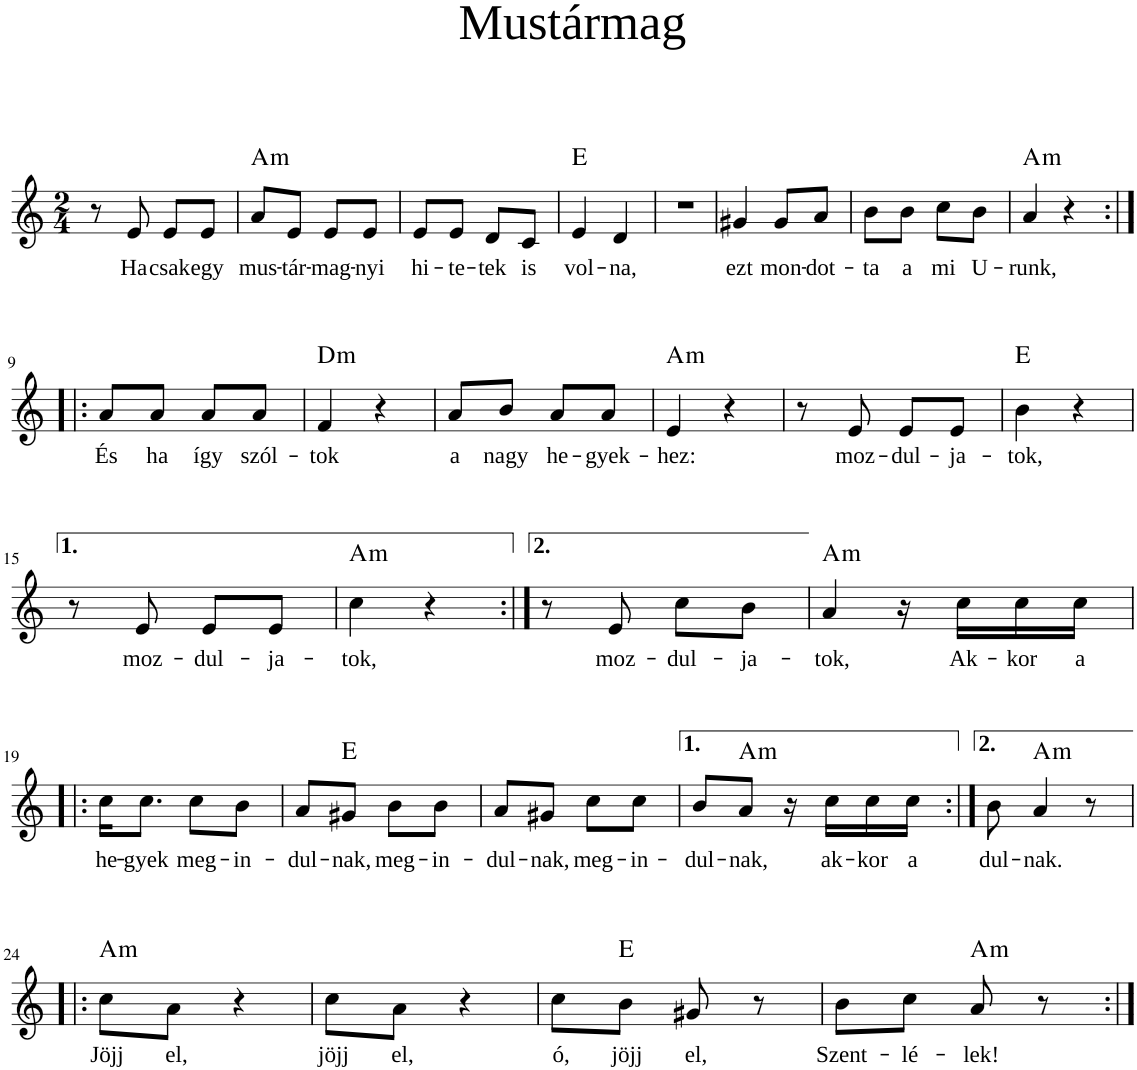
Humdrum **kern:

**kern	**text	**harte
*part1	*part1	*part1
*staff1	*staff1	*
*I"Voice	*	*
*clefG2	*	*
*k[]	*	*
*M2/4	*	*
=1	=1	=1
8r	.	.
!	!LO:LY:b	!
8e/	Ha	.
!	!LO:LY:b	!
8e/L	csak	.
!	!LO:LY:b	!
8e/J	egy	.
=2	=2	=2
!	!LO:LY:b	!LO:H:kt=m
8a/L	mus-	A:min
!	!LO:LY:b	!
8e/J	-tár-	.
!	!LO:LY:b	!
8e/L	-mag-	.
!	!LO:LY:b	!
8e/J	-nyi	.
=3	=3	=3
!	!LO:LY:b	!
8e/L	hi-	.
!	!LO:LY:b	!
8e/J	-te-	.
!	!LO:LY:b	!
8d/L	-tek	.
!	!LO:LY:b	!
8c/J	is	.
=4	=4	=4
!	!LO:LY:b	!
4e/	vol-	E:maj
!	!LO:LY:b	!
4d/	-na,	.
=5	=5	=5
2r	.	.
=6	=6	=6
!	!LO:LY:b	!
4g#X/	ezt	.
!	!LO:LY:b	!
8g#/L	mon-	.
!	!LO:LY:b	!
8a/J	-dot-	.
=7	=7	=7
!	!LO:LY:b	!
8b\L	-ta	.
!	!LO:LY:b	!
8b\J	a	.
!	!LO:LY:b	!
8cc\L	mi	.
!	!LO:LY:b	!
8b\J	U-	.
=8	=8	=8
!	!LO:LY:b	!LO:H:kt=m
4a/	-runk,	A:min
4r	.	.
!!LO:LB:g=z
=9:|!|:	=9:|!|:	=9:|!|:
!	!LO:LY:b	!
8a/L	És	.
!	!LO:LY:b	!
8a/J	ha	.
!	!LO:LY:b	!
8a/L	így	.
!	!LO:LY:b	!
8a/J	szól-	.
=10	=10	=10
!	!LO:LY:b	!LO:H:kt=m
4f/	-tok	D:min
4r	.	.
=11	=11	=11
!	!LO:LY:b	!
8a/L	a	.
!	!LO:LY:b	!
8b/J	nagy	.
!	!LO:LY:b	!
8a/L	he-	.
!	!LO:LY:b	!
8a/J	-gyek-	.
=12	=12	=12
!	!LO:LY:b	!LO:H:kt=m
4e/	-hez:	A:min
4r	.	.
=13	=13	=13
8r	.	.
!	!LO:LY:b	!
8e/	moz-	.
!	!LO:LY:b	!
8e/L	-dul-	.
!	!LO:LY:b	!
8e/J	-ja-	.
=14	=14	=14
!	!LO:LY:b	!
4b\	-tok,	E:maj
4r	.	.
!!LO:LB:g=z
=15	=15	=15
8r	.	.
!	!LO:LY:b	!
8e/	moz-	.
!	!LO:LY:b	!
8e/L	-dul-	.
!	!LO:LY:b	!
8e/J	-ja-	.
=16	=16	=16
!	!LO:LY:b	!LO:H:kt=m
4cc\	-tok,	A:min
4r	.	.
=17:|!	=17:|!	=17:|!
8r	.	.
!	!LO:LY:b	!
8e/	moz-	.
!	!LO:LY:b	!
8cc\L	-dul-	.
!	!LO:LY:b	!
8b\J	-ja-	.
=18	=18	=18
!	!LO:LY:b	!LO:H:kt=m
4a/	-tok,	A:min
16r	.	.
!	!LO:LY:b	!
16cc\LL	Ak-	.
!	!LO:LY:b	!
16cc\	-kor	.
!	!LO:LY:b	!
16cc\JJ	a	.
!!LO:LB:g=z
=19!|:	=19!|:	=19!|:
!	!LO:LY:b	!
16cc\KL	he-	.
!	!LO:LY:b	!
8.cc\J	-gyek	.
!	!LO:LY:b	!
8cc\L	meg-	.
!	!LO:LY:b	!
8b\J	-in-	.
=20	=20	=20
!	!LO:LY:b	!
8a/L	-dul-	.
!	!LO:LY:b	!
8g#X/J	-nak,	E:maj
!	!LO:LY:b	!
8b\L	meg-	.
!	!LO:LY:b	!
8b\J	-in-	.
=21	=21	=21
!	!LO:LY:b	!
8a/L	-dul-	.
!	!LO:LY:b	!
8g#X/J	-nak,	.
!	!LO:LY:b	!
8cc\L	meg-	.
!	!LO:LY:b	!
8cc\J	-in-	.
=22	=22	=22
!	!LO:LY:b	!
8b/L	-dul-	.
!	!LO:LY:b	!LO:H:kt=m
8a/J	-nak,	A:min
16r	.	.
!	!LO:LY:b	!
16cc\LL	ak-	.
!	!LO:LY:b	!
16cc\	-kor	.
!	!LO:LY:b	!
16cc\JJ	a	.
=23:|!	=23:|!	=23:|!
!	!LO:LY:b	!
8b\	dul-	.
!	!LO:LY:b	!LO:H:kt=m
4a/	nak.	A:min
8r	.	.
!!LO:LB:g=z
=24!|:	=24!|:	=24!|:
!	!LO:LY:b	!LO:H:kt=m
8cc\L	Jöjj	A:min
!	!LO:LY:b	!
8a\J	el,	.
4r	.	.
=25	=25	=25
!	!LO:LY:b	!
8cc\L	jöjj	.
!	!LO:LY:b	!
8a\J	el,	.
4r	.	.
=26	=26	=26
!	!LO:LY:b	!
8cc\L	ó,	.
!	!LO:LY:b	!
8b\J	jöjj	E:maj
!	!LO:LY:b	!
8g#X/	el,	.
8r	.	.
=27	=27	=27
!	!LO:LY:b	!
8b\L	Szent-	.
!	!LO:LY:b	!
8cc\J	-lé-	.
!	!LO:LY:b	!LO:H:kt=m
8a/	-lek!	A:min
8r	.	.
=:|!	=:|!	=:|!
*-	*-	*-
